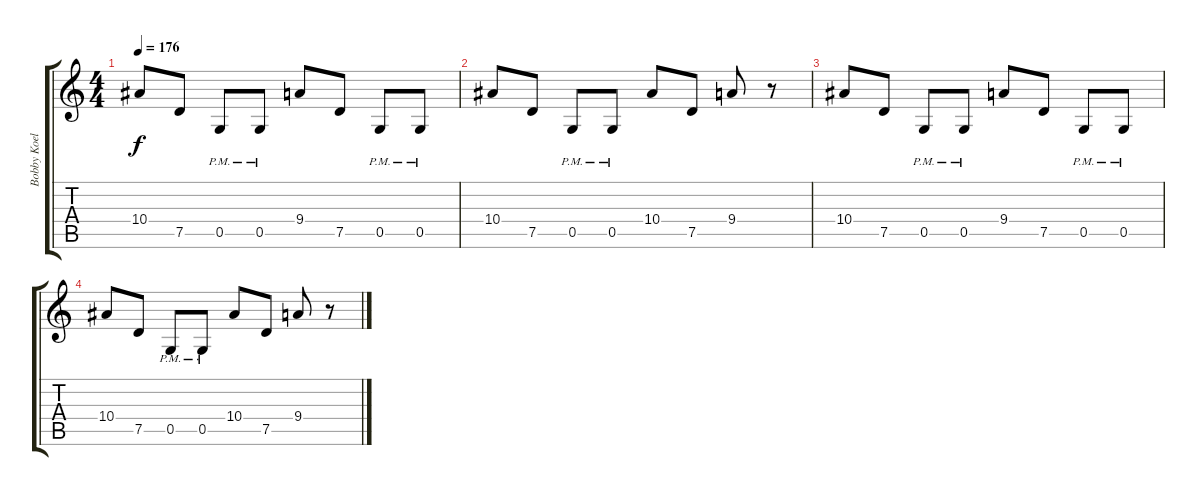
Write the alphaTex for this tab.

\track ("Bobby Koelble " "Bobby Koel") {instrument distortionguitar}
\staff {score tabs}
\tuning (D4 A3 F3 C3 G2 D2) {hide}
\ts (4 4)
\tempo 176
\clef g2
\ks c
10.4.8{dy f} 7.5.8 0.5{pm}.8 0.5{pm}.8 9.4.8 7.5.8 0.5{pm}.8 0.5{pm}.8 |
10.4.8 7.5.8 0.5{pm}.8 0.5{pm}.8 10.4.8 7.5.8 9.4.8 r.8 |
10.4.8 7.5.8 0.5{pm}.8 0.5{pm}.8 9.4.8 7.5.8 0.5{pm}.8 0.5{pm}.8 |
10.4.8 7.5.8 0.5{pm}.8 0.5{pm}.8 10.4.8 7.5.8 9.4.8 r.8
